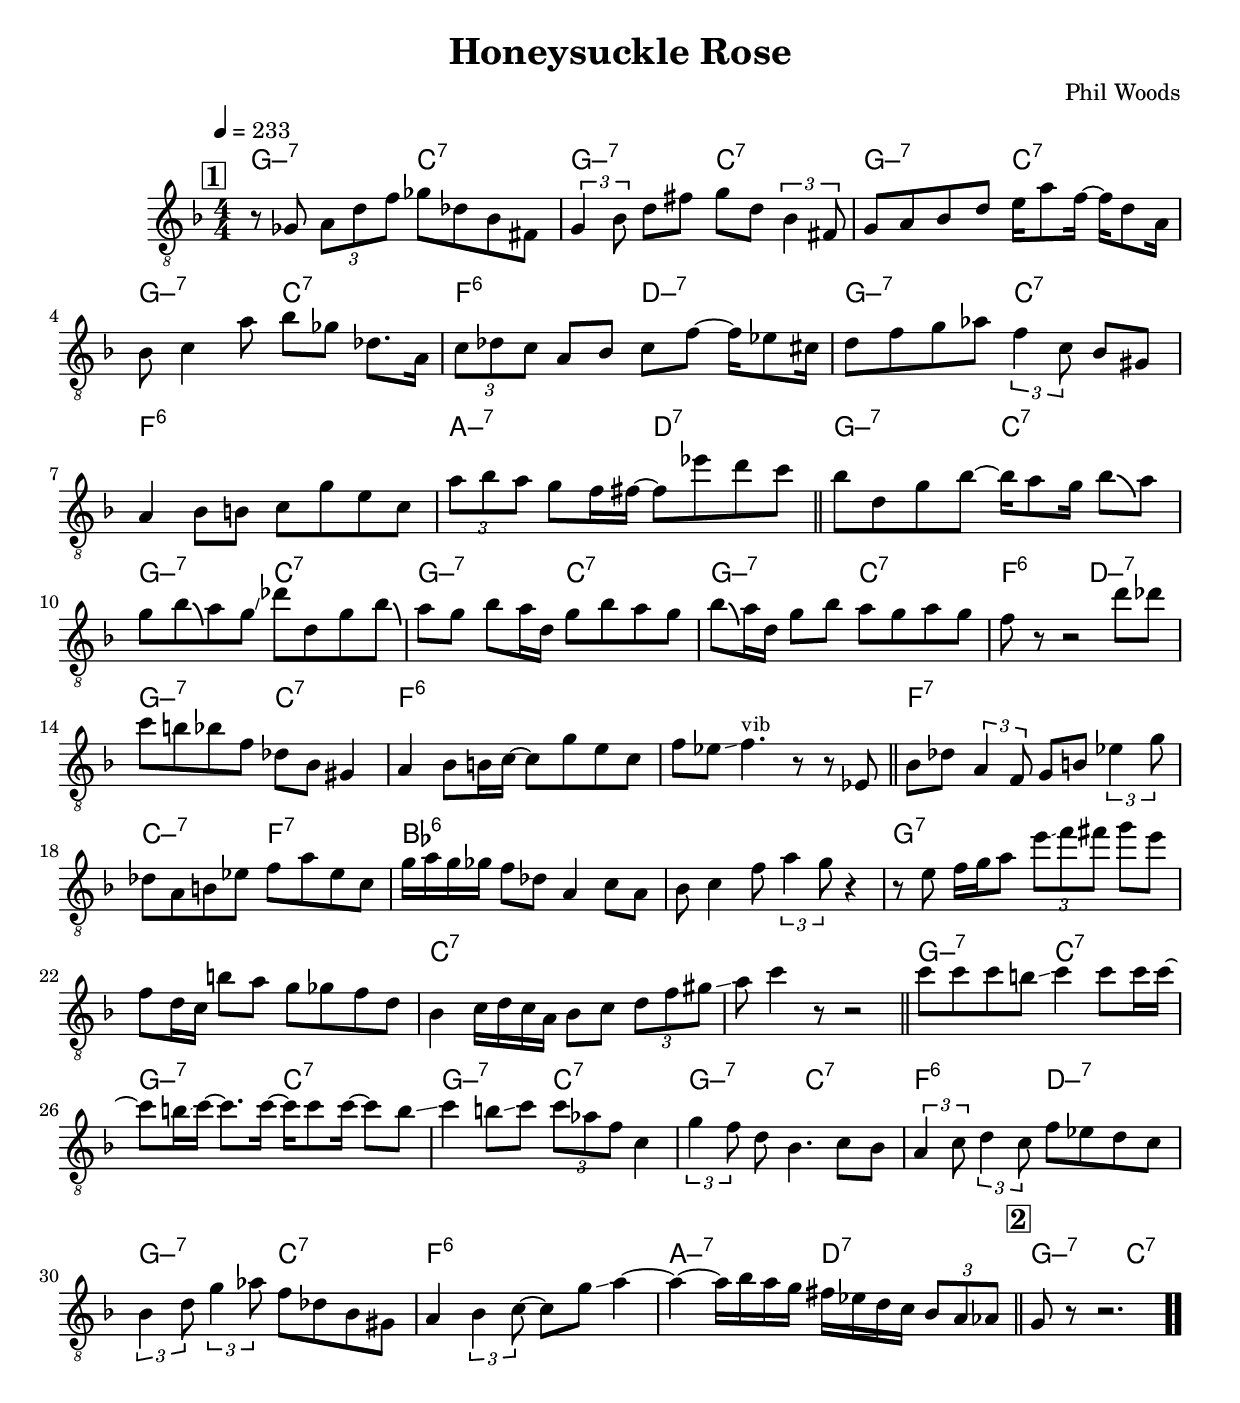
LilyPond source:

\version "2.13.2"

#(ly:set-option 'point-and-click #f)

\header {
  title = "Honeysuckle Rose"
  composer = "Phil Woods"
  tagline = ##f
}
global =
{
    \override Staff.TimeSignature #'style = #'()
    \time 4/4
    \clef "treble_8"
    \key f \major
    \override Rest #'direction = #'0
    \override MultiMeasureRest #'staff-position = #0
}
\score
{
<<
    \transpose c' c'

    \new ChordNames { \chords {
      \set majorSevenSymbol = \markup { "maj7" }
      \set minorChordModifier = \markup { \char ##x2013 }
      
      | g2:min7 c2:7 | g2:min7 c2:7 | g2:min7 c2:7 | g2:min7 c2:7 | f2:6 d2:min7 | g2:min7 c2:7 | f1:6 | a2:min7 d2:7 
      | g2:min7 c2:7 | g2:min7 c2:7 | g2:min7 c2:7 | g2:min7 c2:7 | f2:6 d2:min7 | g2:min7 c2:7 | f1:6 | s1 
      | f1:7 | c2:min7 f2:7 | bes1:6 | s1 | g1:7 | s1 | c1:7 | s1 
      | g2:min7 c2:7 | g2:min7 c2:7 | g2:min7 c2:7 | g2:min7 c2:7 | f2:6 d2:min7 | g2:min7 c2:7 | f1:6 | a2:min7 d2:7 
      | g2:min7 c2:7|
      }
      }

    \new Staff
    <<
    \transpose c' c'

    {
      \global
  		%\override Score.MetronomeMark #'transparent = ##t
  		%\override Score.MetronomeMark #'stencil = ##f
  		
  		\override HorizontalBracket #'direction = #UP
  		\override HorizontalBracket #'bracket-flare = #'(0 . 0)
  		
  		\override TextSpanner #'dash-fraction = #1.0
  		\override TextSpanner #'bound-details #'left #'text = \markup{ \concat{\draw-line #'(0 . -1.0) \draw-line #'(1.0 . 0) }}
  		\override TextSpanner #'bound-details #'right #'text = \markup{ \concat{ \draw-line #'(1.0 . 0) \draw-line #'(0 . -1.0) }}
          \set Score.markFormatter = #format-mark-box-numbers


      \tempo 4 = 233
      \set Score.currentBarNumber = #1
     
      \bar "||" \mark \default r8 ges8 \tuplet 3/2 {a8 d'8 f'8} ges'8 des'8 bes8 fis8 
      | \tuplet 3/2 {g4 bes8} d'8 fis'8 g'8 d'8 \tuplet 3/2 {bes4 fis8} 
      | g8 a8 bes8 d'8 e'16 a'8 f'16~ f'16 d'8 a16 
      | bes8 c'4 a'8 bes'8 ges'8 des'8. a16 
      | \tuplet 3/2 {c'8 des'8 c'8} a8 bes8 c'8 f'8~ f'16 es'8 cis'16 
      | d'8 f'8 g'8 aes'8 \tuplet 3/2 {f'4 c'8} bes8 gis8 
      | a4 bes8 b8 c'8 g'8 e'8 c'8 
      | \tuplet 3/2 {a'8 bes'8 a'8} g'8 f'16 fis'16~ fis'8 es''8 d''8 c''8 
      \bar "||" bes'8 d'8 g'8 bes'8~ bes'16 a'8 g'16 bes'8\bendAfter #-4  a'8 
      | g'8 bes'8\bendAfter #-4  a'8 g'8\glissando  des''8 d'8 g'8 bes'8\bendAfter #-4  
      | a'8 g'8 bes'8 a'16 d'16 g'8 bes'8 a'8 g'8 
      | bes'8\bendAfter #-4  a'16 d'16 g'8 bes'8 a'8 g'8 a'8 g'8 
      | f'8 r8 r2 d''8 des''8 
      | c''8 b'8 bes'8 f'8 des'8 bes8 gis4 
      | a4 bes8 b16 c'16~ c'8 g'8 e'8 c'8 
      | f'8 es'8\glissando  f'4.^\markup{\left-align \small vib} r8 r8 es8 
      \bar "||" bes8 des'8 \tuplet 3/2 {a4 f8} g8 b8 \tuplet 3/2 {es'4 g'8} 
      | des'8 a8 b8 es'8 f'8 a'8 es'8 c'8 
      | g'16 a'16 g'16 ges'16 f'8 des'8 a4 c'8 a8 
      | bes8 c'4 f'8 \tuplet 3/2 {a'4 g'8} r4 
      | r8 e'8 f'16 g'16 a'8 \tuplet 3/2 {e''8\glissando  f''8 fis''8} g''8 e''8 
      | f'8 d'16 c'16 b'8 a'8 g'8 ges'8 f'8 d'8 
      | bes4 c'16 d'16 c'16 a16 bes8 c'8 \tuplet 3/2 {d'8 f'8 gis'8\glissando } 
      | a'8 c''4 r8 r2 
      \bar "||" c''8 c''8 c''8 b'8\glissando  c''4 c''8 c''16 c''16~ 
      | c''8 b'16\glissando  c''16~ c''8. c''16~ c''16 c''8 c''16~ c''8 b'8\glissando  
      | c''4 b'8\glissando  c''8 \tuplet 3/2 {c''8 aes'8 f'8} c'4 
      | \tuplet 3/2 {g'4 f'8} d'8 bes4. c'8 bes8 
      | \tuplet 3/2 {a4 c'8} \tuplet 3/2 {d'4 c'8} f'8 es'8 d'8 c'8 
      | \tuplet 3/2 {bes4 d'8} \tuplet 3/2 {g'4 aes'8} f'8 des'8 bes8 gis8 
      | a4 \tuplet 3/2 {bes4 c'8~} c'8 g'8\glissando  a'4~ 
      | a'4~ a'16 bes'16 a'16 g'16 fis'16 es'16 d'16 c'16 \tuplet 3/2 {bes8 a8 aes8} 
      \bar "||" \mark \default g8 r8 r2.\bar  ".."
    }
    >>
>>    
}
